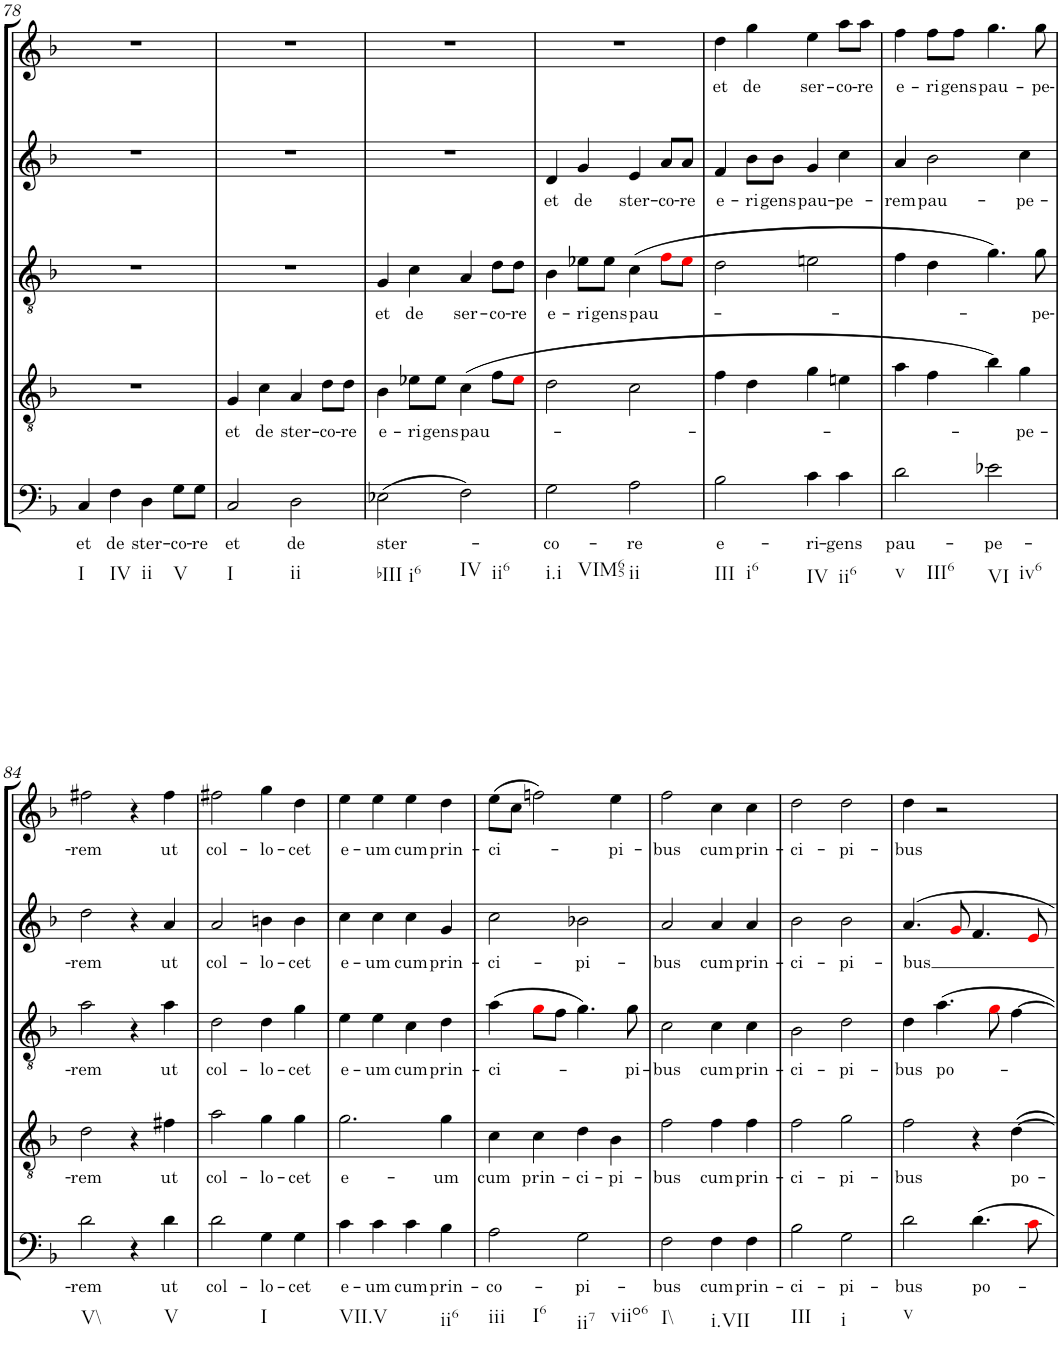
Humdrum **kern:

**kern	**text	**kern	**text	**kern	**text	**kern	**text	**kern	**text
*part5	*part5	*part4	*part4	*part3	*part3	*part2	*part2	*part1	*part1
*staff5	*staff5	*staff4	*staff4	*staff3	*staff3	*staff2	*staff2	*staff1	*staff1
*I"Basso	*	*I"Tenore	*	*I"Alto	*	*I"Alto	*	*I"Canto	*
!!LO:PB:g=z
*clefF4	*	*clefGv2	*	*clefGv2	*	*clefG2	*	*clefG2	*
*Trd7c12	*	*	*	*	*	*	*	*	*
*k[b-]	*	*k[b-]	*	*k[b-]	*	*k[b-]	*	*k[b-]	*
*F:	*	*F:	*	*F:	*	*F:	*	*F:	*
*M4/4	*	*M4/4	*	*M4/4	*	*M4/4	*	*M4/4	*
*met(c)	*	*met(c)	*	*met(c)	*	*met(c)	*	*met(c)	*
=78	=78	=78	=78	=78	=78	=78	=78	=78	=78
!LO:TX:b:t=I	!	!	!	!	!	!	!	!	!
!	!LO:LY:b	!	!	!	!	!	!	!	!
4C/	et	1r	.	1r	.	1r	.	1r	.
!LO:TX:b:t=IV	!	!	!	!	!	!	!	!	!
!	!LO:LY:b	!	!	!	!	!	!	!	!
4F\	de	.	.	.	.	.	.	.	.
!LO:TX:b:t=ii	!	!	!	!	!	!	!	!	!
!	!LO:LY:b	!	!	!	!	!	!	!	!
4D\	ster-	.	.	.	.	.	.	.	.
!LO:TX:b:t=V	!	!	!	!	!	!	!	!	!
!	!LO:LY:b	!	!	!	!	!	!	!	!
8G\L	-co-	.	.	.	.	.	.	.	.
!	!LO:LY:b	!	!	!	!	!	!	!	!
8G\J	-re	.	.	.	.	.	.	.	.
=79	=79	=79	=79	=79	=79	=79	=79	=79	=79
!LO:TX:b:t=I	!	!	!	!	!	!	!	!	!
!	!LO:LY:b	!	!LO:LY:b	!	!	!	!	!	!
2C/	et	4G/	et	1r	.	1r	.	1r	.
!	!	!	!LO:LY:b	!	!	!	!	!	!
.	.	4c\	de	.	.	.	.	.	.
!LO:TX:b:t=ii	!	!	!	!	!	!	!	!	!
!	!LO:LY:b	!	!LO:LY:b	!	!	!	!	!	!
2D\	de	4A/	ster-	.	.	.	.	.	.
!	!	!	!LO:LY:b	!	!	!	!	!	!
.	.	8d\L	-co-	.	.	.	.	.	.
!	!	!	!LO:LY:b	!	!	!	!	!	!
.	.	8d\J	-re	.	.	.	.	.	.
=80	=80	=80	=80	=80	=80	=80	=80	=80	=80
!LO:TX:b:t=bIII	!	!	!	!	!	!	!	!	!
!LO:TX:b:t=i6	!	!	!	!	!	!	!	!	!
!	!LO:LY:b	!	!LO:LY:b	!	!LO:LY:b	!	!	!	!
(>2E-X\	ster-	4B-\	e-	4G/	et	1r	.	1r	.
!	!	!	!LO:LY:b	!	!LO:LY:b	!	!	!	!
.	.	8e-X\L	-ri-	4c\	de	.	.	.	.
!	!	!	!LO:LY:b	!	!	!	!	!	!
.	.	8e-\J	-gens	.	.	.	.	.	.
!LO:TX:b:t=IV	!	!	!	!	!	!	!	!	!
!LO:TX:b:t=ii6	!	!	!	!	!	!	!	!	!
!	!	!	!LO:LY:b	!	!LO:LY:b	!	!	!	!
2F\)	.	(>4c\	pau-	4A/	ser-	.	.	.	.
!	!	!	!	!	!LO:LY:b	!	!	!	!
.	.	8f\L	.	8d\L	-co-	.	.	.	.
!	!	!	!	!	!LO:LY:b	!	!	!	!
.	.	8e-i\J	.	8d\J	-re	.	.	.	.
=81	=81	=81	=81	=81	=81	=81	=81	=81	=81
!LO:TX:b:t=i.i	!	!	!	!	!	!	!	!	!
!LO:TX:b:t=VIM65	!	!	!	!	!	!	!	!	!
!	!LO:LY:b	!	!	!	!LO:LY:b	!	!LO:LY:b	!	!
2G\	-co-	2d\	.	4B-\	e-	4d/	et	1r	.
!	!	!	!	!	!LO:LY:b	!	!LO:LY:b	!	!
.	.	.	.	8e-X\L	-ri-	4g/	de	.	.
!	!	!	!	!	!LO:LY:b	!	!	!	!
.	.	.	.	8e-\J	-gens	.	.	.	.
!LO:TX:b:t=ii	!	!	!	!	!	!	!	!	!
!	!LO:LY:b	!	!	!	!LO:LY:b	!	!LO:LY:b	!	!
2A\	-re	2c\	.	(>4c\	pau-	4e/	ster-	.	.
!	!	!	!	!	!	!	!LO:LY:b	!	!
.	.	.	.	8fi\L	.	8a/L	-co-	.	.
!	!	!	!	!	!	!	!LO:LY:b	!	!
.	.	.	.	8e-i\J	.	8a/J	-re	.	.
=82	=82	=82	=82	=82	=82	=82	=82	=82	=82
!LO:TX:b:t=III	!	!	!	!	!	!	!	!	!
!LO:TX:b:t=i6	!	!	!	!	!	!	!	!	!
!	!LO:LY:b	!	!	!	!	!	!LO:LY:b	!	!LO:LY:b
2B-\	e-	4f\	.	2d\	.	4f/	e-	4dd\	et
!	!	!	!	!	!	!	!LO:LY:b	!	!LO:LY:b
.	.	4d\	.	.	.	8b-\L	-ri-	4gg\	de
!	!	!	!	!	!	!	!LO:LY:b	!	!
.	.	.	.	.	.	8b-\J	-gens	.	.
!LO:TX:b:t=IV	!	!	!	!	!	!	!	!	!
!	!LO:LY:b	!	!	!	!	!	!LO:LY:b	!	!LO:LY:b
4c\	-ri-	4g\	.	2en\	.	4g/	pau-	4ee\	ser-
!LO:TX:b:t=ii6	!	!	!	!	!	!	!	!	!
!	!LO:LY:b	!	!	!	!	!	!LO:LY:b	!	!LO:LY:b
4c\	-gens	4en\	.	.	.	4cc\	-pe-	8aa\L	-co-
!	!	!	!	!	!	!	!	!	!LO:LY:b
.	.	.	.	.	.	.	.	8aa\J	-re
=83	=83	=83	=83	=83	=83	=83	=83	=83	=83
!LO:TX:b:t=v	!	!	!	!	!	!	!	!	!
!LO:TX:b:t=III6	!	!	!	!	!	!	!	!	!
!	!LO:LY:b	!	!LO:LY:b	!	!LO:LY:b	!	!LO:LY:b	!	!LO:LY:b
2d\	pau-	4a\	-­-	4f\	-­-	4a/	-­rem	4ff\	e-
!	!	!	!	!	!	!	!LO:LY:b	!	!LO:LY:b
.	.	4f\	.	4d\	.	2b-\	pau-	8ff\L	-ri-
!	!	!	!	!	!	!	!	!	!LO:LY:b
.	.	.	.	.	.	.	.	8ff\J	-gens
!LO:TX:b:t=VI	!	!	!	!	!	!	!	!	!
!LO:TX:b:t=iv6	!	!	!	!	!	!	!	!	!
!	!LO:LY:b	!	!	!	!	!	!	!	!LO:LY:b
2e-X\	-pe-	4b-\)	.	4.g\)	.	.	.	4.gg\	pau-
!	!	!	!LO:LY:b	!	!	!	!LO:LY:b	!	!
.	.	4g\	-pe-	.	.	4cc\	-pe-	.	.
!	!	!	!	!	!LO:LY:b	!	!	!	!LO:LY:b
.	.	.	.	8g\	-pe-	.	.	8gg\	-pe-
!!LO:LB:g=z
=84	=84	=84	=84	=84	=84	=84	=84	=84	=84
!LO:TX:b:t=V\\	!	!	!	!	!	!	!	!	!
!	!LO:LY:b	!	!LO:LY:b	!	!LO:LY:b	!	!LO:LY:b	!	!LO:LY:b
2d\	-rem	2d\	-rem	2a\	-rem	2dd\	-rem	2ff#X\	-rem
4r	.	4r	.	4r	.	4r	.	4r	.
!LO:TX:b:t=V	!	!	!	!	!	!	!	!	!
!	!LO:LY:b	!	!LO:LY:b	!	!LO:LY:b	!	!LO:LY:b	!	!LO:LY:b
4d\	ut	4f#X\	ut	4a\	ut	4a/	ut	4ff#\	ut
=85	=85	=85	=85	=85	=85	=85	=85	=85	=85
!	!LO:LY:b	!	!LO:LY:b	!	!LO:LY:b	!	!LO:LY:b	!	!LO:LY:b
2d\	col-	2a\	col-	2d\	col-	2a/	col-	2ff#X\	col-
!LO:TX:b:t=I	!	!	!	!	!	!	!	!	!
!	!LO:LY:b	!	!LO:LY:b	!	!LO:LY:b	!	!LO:LY:b	!	!LO:LY:b
4G\	-lo-	4g\	-lo-	4d\	-lo-	4bn\	-lo-	4gg\	-lo-
!	!LO:LY:b	!	!LO:LY:b	!	!LO:LY:b	!	!LO:LY:b	!	!LO:LY:b
4G\	-cet	4g\	-cet	4g\	-cet	4b\	-cet	4dd\	-cet
=86	=86	=86	=86	=86	=86	=86	=86	=86	=86
!LO:TX:b:t=VII.V	!	!	!	!	!	!	!	!	!
!	!LO:LY:b	!	!LO:LY:b	!	!LO:LY:b	!	!LO:LY:b	!	!LO:LY:b
4c\	e-	2.g\	e-	4e\	e-	4cc\	e-	4ee\	e-
!	!LO:LY:b	!	!	!	!LO:LY:b	!	!LO:LY:b	!	!LO:LY:b
4c\	-um	.	.	4e\	-um	4cc\	-um	4ee\	-um
!	!LO:LY:b	!	!	!	!LO:LY:b	!	!LO:LY:b	!	!LO:LY:b
4c\	cum	.	.	4c\	cum	4cc\	cum	4ee\	cum
!LO:TX:b:t=ii6	!	!	!	!	!	!	!	!	!
!	!LO:LY:b	!	!LO:LY:b	!	!LO:LY:b	!	!LO:LY:b	!	!LO:LY:b
4B-\	prin-	4g\	-um	4d\	prin-	4g/	prin-	4dd\	prin-
=87	=87	=87	=87	=87	=87	=87	=87	=87	=87
!LO:TX:b:t=iii	!	!	!	!	!	!	!	!	!
!LO:TX:b:t=I6	!	!	!	!	!	!	!	!	!
!	!LO:LY:b	!	!LO:LY:b	!	!LO:LY:b	!	!LO:LY:b	!	!LO:LY:b
2A\	-co-	4c\	cum	(>4a\	-ci-	2cc\	-ci-	(>8ee\L	-ci-
.	.	.	.	.	.	.	.	8cc\J	.
!	!	!	!LO:LY:b	!	!	!	!	!	!
.	.	4c\	prin-	8gi\L	.	.	.	2ffn\)	.
.	.	.	.	8f\J	.	.	.	.	.
!LO:TX:b:t=ii7	!	!	!	!	!	!	!	!	!
!LO:TX:b:t=viio6	!	!	!	!	!	!	!	!	!
!	!LO:LY:b	!	!LO:LY:b	!	!	!	!LO:LY:b	!	!
2G\	-pi-	4d\	-ci-	4.g\)	.	2b-X\	-pi-	.	.
!	!	!	!LO:LY:b	!	!	!	!	!	!LO:LY:b
.	.	4B-\	-pi-	.	.	.	.	4ee\	-pi-
!	!	!	!	!	!LO:LY:b	!	!	!	!
.	.	.	.	8g\	-pi-	.	.	.	.
=88	=88	=88	=88	=88	=88	=88	=88	=88	=88
!LO:TX:b:t=I\\	!	!	!	!	!	!	!	!	!
!	!LO:LY:b	!	!LO:LY:b	!	!LO:LY:b	!	!LO:LY:b	!	!LO:LY:b
2F\	-­bus	2f\	-­bus	2c\	-­bus	2a/	-­bus	2ff\	-­bus
!LO:TX:b:t=i.VII	!	!	!	!	!	!	!	!	!
!	!LO:LY:b	!	!LO:LY:b	!	!LO:LY:b	!	!LO:LY:b	!	!LO:LY:b
4F\	cum	4f\	cum	4c\	cum	4a/	cum	4cc\	cum
!	!LO:LY:b	!	!LO:LY:b	!	!LO:LY:b	!	!LO:LY:b	!	!LO:LY:b
4F\	prin-	4f\	prin-	4c\	prin-	4a/	prin-	4cc\	prin-
=89	=89	=89	=89	=89	=89	=89	=89	=89	=89
!LO:TX:b:t=III	!	!	!	!	!	!	!	!	!
!	!LO:LY:b	!	!LO:LY:b	!	!LO:LY:b	!	!LO:LY:b	!	!LO:LY:b
2B-\	-ci-	2f\	-ci-	2B-\	-ci-	2b-\	-ci-	2dd\	-ci-
!LO:TX:b:t=i	!	!	!	!	!	!	!	!	!
!	!LO:LY:b	!	!LO:LY:b	!	!LO:LY:b	!	!LO:LY:b	!	!LO:LY:b
2G\	-pi-	2g\	-pi-	2d\	-pi-	2b-\	-pi-	2dd\	-pi-
=90	=90	=90	=90	=90	=90	=90	=90	=90	=90
!LO:TX:b:t=v	!	!	!	!	!	!	!	!	!
!	!LO:LY:b	!	!LO:LY:b	!	!LO:LY:b	!	!LO:LY:b	!	!LO:LY:b
2d\	-bus	2f\	-bus	4d\	-bus	4.a/	-bus	4dd\	-bus
!	!	!	!	!	!LO:LY:b	!	!	!	!
.	.	.	.	4.a\	po-	.	.	2r	.
.	.	.	.	.	.	8gi/	.	.	.
!	!LO:LY:b	!	!	!	!	!	!	!	!
4.d\	po-	4r	.	.	.	4.f/	.	.	.
.	.	.	.	8gi\	.	.	.	.	.
!	!	!	!LO:LY:b	!	!	!	!	!	!
.	.	[4d\	po-	[4f\	.	.	.	4ryy	.
8ci\	.	.	.	.	.	8ei/	.	.	.
=	=	=	=	=	=	=	=	=	=
*-	*-	*-	*-	*-	*-	*-	*-	*-	*-
